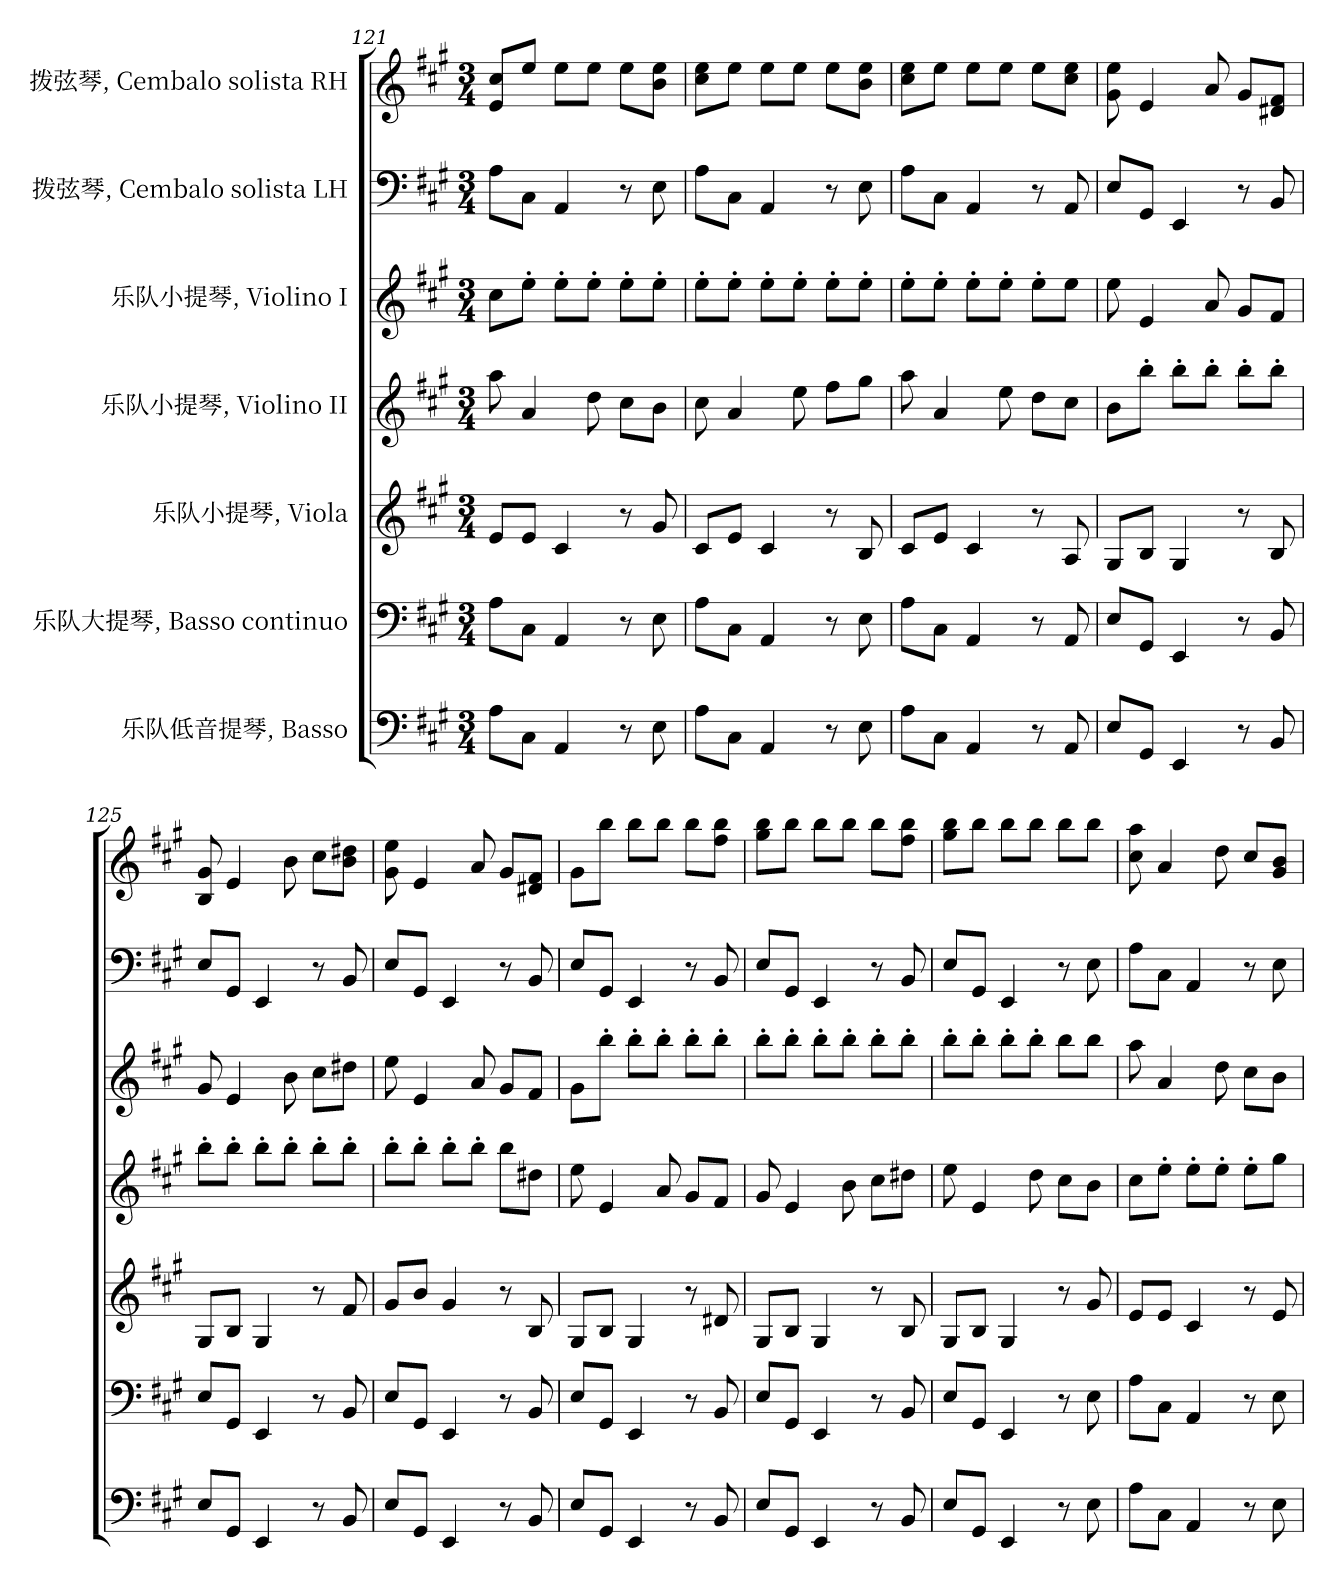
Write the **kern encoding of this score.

**kern	**kern	**kern	**kern	**kern	**kern	**kern
*part7	*part6	*part5	*part4	*part3	*part2	*part1
*staff7	*staff6	*staff5	*staff4	*staff3	*staff2	*staff1
*I"乐队低音提琴, Basso	*I"乐队大提琴, Basso continuo	*I"乐队小提琴, Viola	*I"乐队小提琴, Violino II	*I"乐队小提琴, Violino I	*I"拨弦琴, Cembalo solista LH	*I"拨弦琴, Cembalo solista RH
*clefF4	*clefF4	*clefG2	*clefG2	*clefG2	*clefF4	*clefG2
*ITrd7c12	*	*	*	*	*	*
*k[f#c#g#]	*k[f#c#g#]	*k[f#c#g#]	*k[f#c#g#]	*k[f#c#g#]	*k[f#c#g#]	*k[f#c#g#]
*M3/4	*M3/4	*M3/4	*M3/4	*M3/4	*M3/4	*M3/4
=121	=121	=121	=121	=121	=121	=121
8AA\L	8A\L	8e/L	8aa\	8cc#\L	8A\L	8e/ 8cc#/L
8CC#\J	8C#\J	8e/J	4a/	8ee'\J	8C#\J	8ee/J
4AAA/	4AA/	4c#/	.	8ee'\L	4AA/	8ee\L
.	.	.	8dd\	8ee'\J	.	8ee\J
8r	8r	8r	8cc#\L	8ee'\L	8r	8ee\L
8EE\	8E\	8g#/	8b\J	8ee'\J	8E\	8b\ 8ee\J
!!LO:PB:g=z
=122	=122	=122	=122	=122	=122	=122
8AA\L	8A\L	8c#/L	8cc#\	8ee'\L	8A\L	8cc#\ 8ee\L
8CC#\J	8C#\J	8e/J	4a/	8ee'\J	8C#\J	8ee\J
4AAA/	4AA/	4c#/	.	8ee'\L	4AA/	8ee\L
.	.	.	8ee\	8ee'\J	.	8ee\J
8r	8r	8r	8ff#\L	8ee'\L	8r	8ee\L
8EE\	8E\	8B/	8gg#\J	8ee'\J	8E\	8b\ 8ee\J
=123	=123	=123	=123	=123	=123	=123
8AA\L	8A\L	8c#/L	8aa\	8ee'\L	8A\L	8cc#\ 8ee\L
8CC#\J	8C#\J	8e/J	4a/	8ee'\J	8C#\J	8ee\J
4AAA/	4AA/	4c#/	.	8ee'\L	4AA/	8ee\L
.	.	.	8ee\	8ee'\J	.	8ee\J
8r	8r	8r	8dd\L	8ee'\L	8r	8ee\L
8AAA/	8AA/	8A/	8cc#\J	8ee\J	8AA/	8cc#\ 8ee\J
=124	=124	=124	=124	=124	=124	=124
8EE/L	8E/L	8G#/L	8b\L	8ee\	8E/L	8g#\ 8ee\
8GGG#/J	8GG#/J	8B/J	8bb'\J	4e/	8GG#/J	4e/
4EEE/	4EE/	4G#/	8bb'\L	.	4EE/	.
.	.	.	8bb'\J	8a/	.	8a/
8r	8r	8r	8bb'\L	8g#/L	8r	8g#/L
8BBB/	8BB/	8B/	8bb'\J	8f#/J	8BB/	8d#X/ 8f#/J
=125	=125	=125	=125	=125	=125	=125
8EE/L	8E/L	8G#/L	8bb'\L	8g#/	8E/L	8B/ 8g#/
8GGG#/J	8GG#/J	8B/J	8bb'\J	4e/	8GG#/J	4e/
4EEE/	4EE/	4G#/	8bb'\L	.	4EE/	.
.	.	.	8bb'\J	8b\	.	8b\
8r	8r	8r	8bb'\L	8cc#\L	8r	8cc#\L
8BBB/	8BB/	8f#/	8bb'\J	8dd#X\J	8BB/	8b\ 8dd#X\J
!!LO:PB:g=z
=126	=126	=126	=126	=126	=126	=126
8EE/L	8E/L	8g#/L	8bb'\L	8ee\	8E/L	8g#\ 8ee\
8GGG#/J	8GG#/J	8b/J	8bb'\J	4e/	8GG#/J	4e/
4EEE/	4EE/	4g#/	8bb'\L	.	4EE/	.
.	.	.	8bb'\J	8a/	.	8a/
8r	8r	8r	8bb\L	8g#/L	8r	8g#/L
8BBB/	8BB/	8B/	8dd#X\J	8f#/J	8BB/	8d#X/ 8f#/J
=127	=127	=127	=127	=127	=127	=127
8EE/L	8E/L	8G#/L	8ee\	8g#\L	8E/L	8g#\L
8GGG#/J	8GG#/J	8B/J	4e/	8bb'\J	8GG#/J	8bb\J
4EEE/	4EE/	4G#/	.	8bb'\L	4EE/	8bb\L
.	.	.	8a/	8bb'\J	.	8bb\J
8r	8r	8r	8g#/L	8bb'\L	8r	8bb\L
8BBB/	8BB/	8d#X/	8f#/J	8bb'\J	8BB/	8ff#\ 8bb\J
=128	=128	=128	=128	=128	=128	=128
8EE/L	8E/L	8G#/L	8g#/	8bb'\L	8E/L	8gg#\ 8bb\L
8GGG#/J	8GG#/J	8B/J	4e/	8bb'\J	8GG#/J	8bb\J
4EEE/	4EE/	4G#/	.	8bb'\L	4EE/	8bb\L
.	.	.	8b\	8bb'\J	.	8bb\J
8r	8r	8r	8cc#\L	8bb'\L	8r	8bb\L
8BBB/	8BB/	8B/	8dd#X\J	8bb'\J	8BB/	8ff#\ 8bb\J
=129	=129	=129	=129	=129	=129	=129
8EE/L	8E/L	8G#/L	8ee\	8bb'\L	8E/L	8gg#\ 8bb\L
8GGG#/J	8GG#/J	8B/J	4e/	8bb'\J	8GG#/J	8bb\J
4EEE/	4EE/	4G#/	.	8bb'\L	4EE/	8bb\L
.	.	.	8dd\	8bb'\J	.	8bb\J
8r	8r	8r	8cc#\L	8bb\L	8r	8bb\L
8EE\	8E\	8g#/	8b\J	8bb\J	8E\	8bb\J
!!LO:PB:g=z
=130	=130	=130	=130	=130	=130	=130
8AA\L	8A\L	8e/L	8cc#\L	8aa\	8A\L	8cc#\ 8aa\
8CC#\J	8C#\J	8e/J	8ee'\J	4a/	8C#\J	4a/
4AAA/	4AA/	4c#/	8ee'\L	.	4AA/	.
.	.	.	8ee'\J	8dd\	.	8dd\
8r	8r	8r	8ee'\L	8cc#\L	8r	8cc#/L
8EE\	8E\	8e/	8gg#\J	8b\J	8E\	8g#/ 8b/J
=	=	=	=	=	=	=
*-	*-	*-	*-	*-	*-	*-
